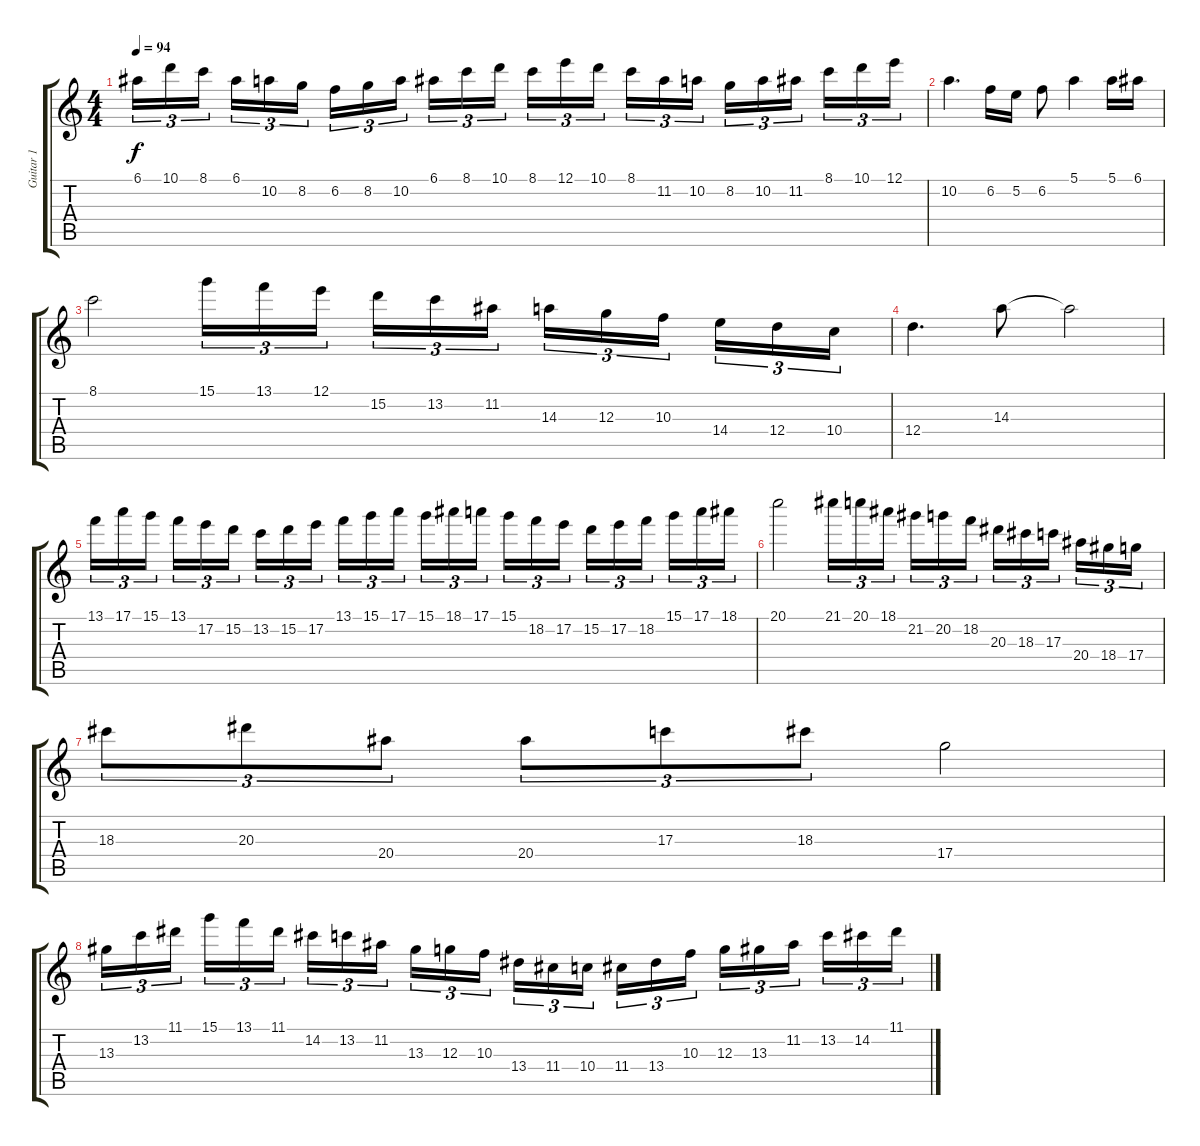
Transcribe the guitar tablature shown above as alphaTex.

\track ("Guitar 1" "Guitar 1") {instrument distortionguitar}
\staff {score tabs}
\tuning (E4 B3 G3 D3 A2 E2) {hide}
\ts (4 4)
\tempo 94
\clef g2
\ks c
6.1.16{tu (3 2) dy f} 10.1.16{tu (3 2)} 8.1.16{tu (3 2)} 6.1.16{tu (3 2)} 10.2.16{tu (3 2)} 8.2.16{tu (3 2)} 6.2.16{tu (3 2)} 8.2.16{tu (3 2)} 10.2.16{tu (3 2)} 6.1.16{tu (3 2)} 8.1.16{tu (3 2)} 10.1.16{tu (3 2)} 8.1.16{tu (3 2)} 12.1.16{tu (3 2)} 10.1.16{tu (3 2)} 8.1.16{tu (3 2)} 11.2.16{tu (3 2)} 10.2.16{tu (3 2)} 8.2.16{tu (3 2)} 10.2.16{tu (3 2)} 11.2.16{tu (3 2)} 8.1.16{tu (3 2)} 10.1.16{tu (3 2)} 12.1.16{tu (3 2)} |
10.2.4{d} 6.2.16 5.2.16 6.2.8 5.1.4 5.1.16 6.1.16 |
8.1.2 15.1.16{tu (3 2)} 13.1.16{tu (3 2)} 12.1.16{tu (3 2)} 15.2.16{tu (3 2)} 13.2.16{tu (3 2)} 11.2.16{tu (3 2)} 14.3.16{tu (3 2)} 12.3.16{tu (3 2)} 10.3.16{tu (3 2)} 14.4.16{tu (3 2)} 12.4.16{tu (3 2)} 10.4.16{tu (3 2)} |
12.4.4{d} 14.3.8 14.3{t}.2 |
13.1.16{tu (3 2)} 17.1.16{tu (3 2)} 15.1.16{tu (3 2)} 13.1.16{tu (3 2)} 17.2.16{tu (3 2)} 15.2.16{tu (3 2)} 13.2.16{tu (3 2)} 15.2.16{tu (3 2)} 17.2.16{tu (3 2)} 13.1.16{tu (3 2)} 15.1.16{tu (3 2)} 17.1.16{tu (3 2)} 15.1.16{tu (3 2)} 18.1.16{tu (3 2)} 17.1.16{tu (3 2)} 15.1.16{tu (3 2)} 18.2.16{tu (3 2)} 17.2.16{tu (3 2)} 15.2.16{tu (3 2)} 17.2.16{tu (3 2)} 18.2.16{tu (3 2)} 15.1.16{tu (3 2)} 17.1.16{tu (3 2)} 18.1.16{tu (3 2)} |
20.1.2 21.1.16{tu (3 2)} 20.1.16{tu (3 2)} 18.1.16{tu (3 2)} 21.2.16{tu (3 2)} 20.2.16{tu (3 2)} 18.2.16{tu (3 2)} 20.3.16{tu (3 2)} 18.3.16{tu (3 2)} 17.3.16{tu (3 2)} 20.4.16{tu (3 2)} 18.4.16{tu (3 2)} 17.4.16{tu (3 2)} |
18.3.8{tu (3 2)} 20.3.8{tu (3 2)} 20.4.8{tu (3 2)} 20.4.8{tu (3 2)} 17.3.8{tu (3 2)} 18.3.8{tu (3 2)} 17.4.2 |
13.3.16{tu (3 2)} 13.2.16{tu (3 2)} 11.1.16{tu (3 2)} 15.1.16{tu (3 2)} 13.1.16{tu (3 2)} 11.1.16{tu (3 2)} 14.2.16{tu (3 2)} 13.2.16{tu (3 2)} 11.2.16{tu (3 2)} 13.3.16{tu (3 2)} 12.3.16{tu (3 2)} 10.3.16{tu (3 2)} 13.4.16{tu (3 2)} 11.4.16{tu (3 2)} 10.4.16{tu (3 2)} 11.4.16{tu (3 2)} 13.4.16{tu (3 2)} 10.3.16{tu (3 2)} 12.3.16{tu (3 2)} 13.3.16{tu (3 2)} 11.2.16{tu (3 2)} 13.2.16{tu (3 2)} 14.2.16{tu (3 2)} 11.1.16{tu (3 2)}
